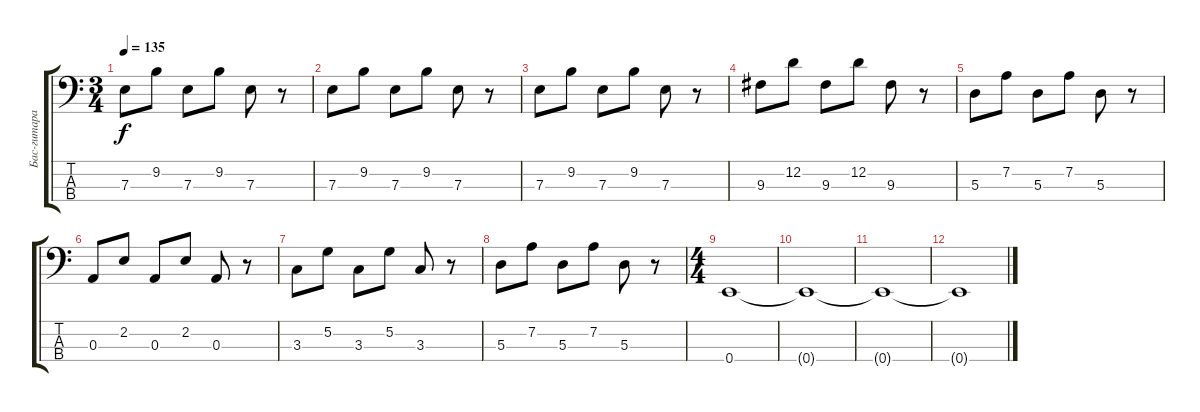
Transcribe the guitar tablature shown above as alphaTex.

\track ("Бас-гитара" "Бас-гитара") {instrument electricbasspick}
\staff {score tabs}
\tuning (G2 D2 A1 E1) {hide}
\ts (3 4)
\tempo 135
\clef f4
\ks c
7.3.8{dy f} 9.2.8 7.3.8 9.2.8 7.3.8 r.8 |
7.3.8 9.2.8 7.3.8 9.2.8 7.3.8 r.8 |
7.3.8 9.2.8 7.3.8 9.2.8 7.3.8 r.8 |
9.3.8 12.2.8 9.3.8 12.2.8 9.3.8 r.8 |
5.3.8 7.2.8 5.3.8 7.2.8 5.3.8 r.8 |
0.3.8 2.2.8 0.3.8 2.2.8 0.3.8 r.8 |
3.3.8 5.2.8 3.3.8 5.2.8 3.3.8 r.8 |
5.3.8 7.2.8 5.3.8 7.2.8 5.3.8 r.8 |
\ts (4 4)
0.4.1 |
0.4{t}.1 |
0.4{t}.1 |
0.4{t}.1
